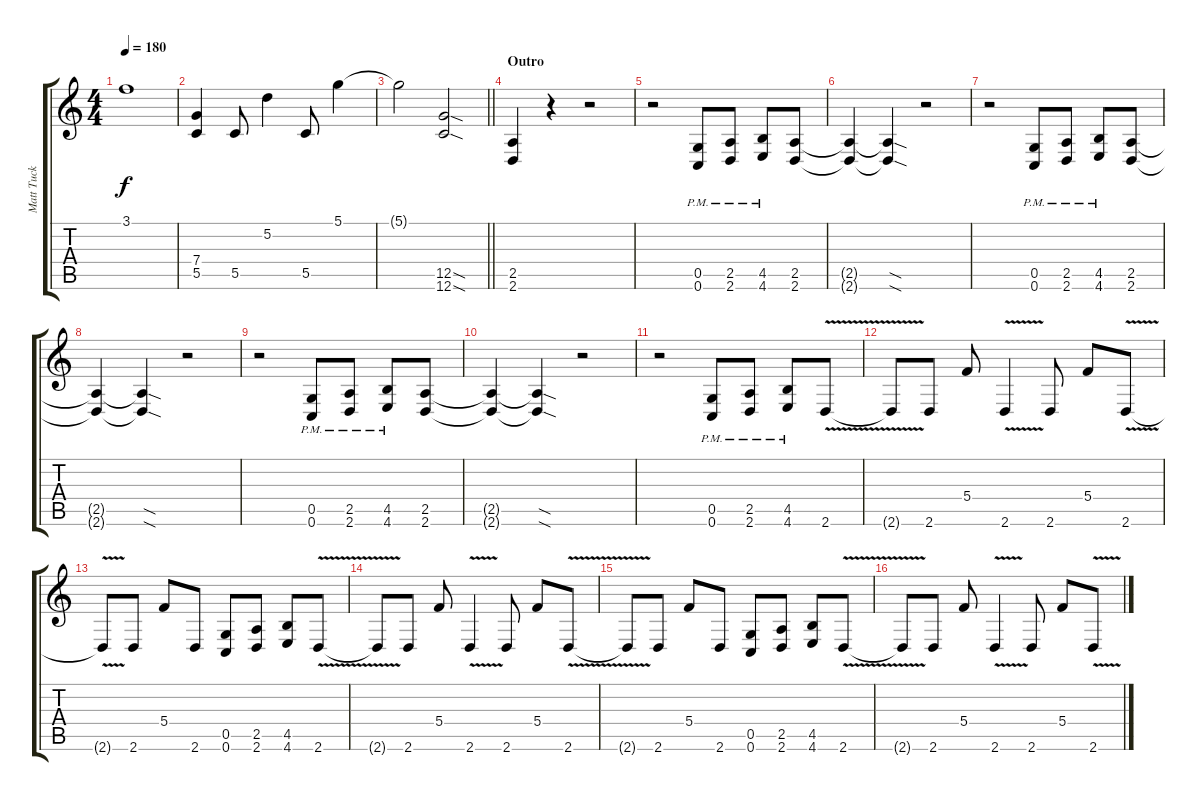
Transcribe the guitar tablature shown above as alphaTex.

\track ("Matt Tuck" "Matt Tuck") {instrument distortionguitar}
\staff {score tabs}
\tuning (D4 A3 F3 C3 G2 C2) {hide}
\ts (4 4)
\tempo 180
\clef g2
\ks c
3.1{t}.1{dy f} |
(7.4 5.5).4 5.5.8 5.2.4 5.5.8 5.1.4 |
\barLineRight lightlight
5.1{t}.2 (12.5{sod} 12.6{sod}).2 |
\section ("" "Outro")
(2.5 2.6).4 r.4 r.2 |
r.2 (0.5{pm} 0.6{pm}).8 (2.5{pm} 2.6{pm}).8 (4.5{pm} 4.6{pm}).8 (2.5 2.6).8 |
(2.5{t} 2.6{t}).4 (2.5{sod t} 2.6{sod t}).4 r.2 |
r.2 (0.5{pm} 0.6{pm}).8 (2.5{pm} 2.6{pm}).8 (4.5{pm} 4.6{pm}).8 (2.5 2.6).8 |
(2.5{t} 2.6{t}).4 (2.5{sod t} 2.6{sod t}).4 r.2 |
r.2 (0.5{pm} 0.6{pm}).8 (2.5{pm} 2.6{pm}).8 (4.5{pm} 4.6{pm}).8 (2.5 2.6).8 |
(2.5{t} 2.6{t}).4 (2.5{sod t} 2.6{sod t}).4 r.2 |
r.2 (0.5{pm} 0.6{pm}).8 (2.5{pm} 2.6{pm}).8 (4.5{pm} 4.6{pm}).8 2.6{v}.8 |
2.6{t}.8 2.6.8 5.4.8 2.6{v}.4 2.6.8 5.4.8 2.6{v}.8 |
2.6{t}.8 2.6.8 5.4.8 2.6.8 (0.5 0.6).8 (2.5 2.6).8 (4.5 4.6).8 2.6{v}.8 |
2.6{t}.8 2.6.8 5.4.8 2.6{v}.4 2.6.8 5.4.8 2.6{v}.8 |
2.6{t}.8 2.6.8 5.4.8 2.6.8 (0.5 0.6).8 (2.5 2.6).8 (4.5 4.6).8 2.6{v}.8 |
2.6{t}.8 2.6.8 5.4.8 2.6{v}.4 2.6.8 5.4.8 2.6{v}.8
